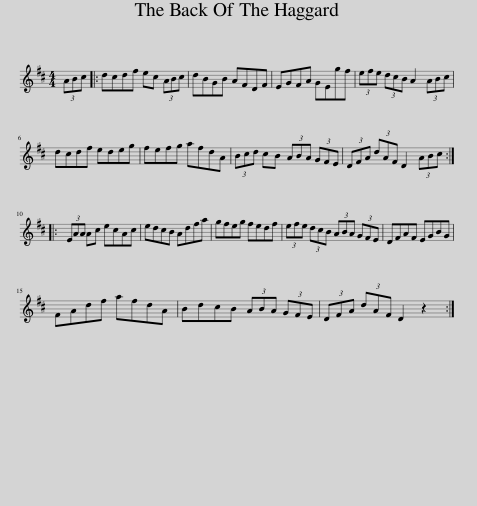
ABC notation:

X:1
L:1/8
M:4/4
I:linebreak $
K:D
V:1 treble
V:1
 (3ABc |: dcdf ec (3ABc | dBGB AFDF | EGFA GEgf | (3efe (3dcB A2 (3ABc |$ %5
 dcdf edeg | fefg afdA | (3Bcd cB (3ABA (3GFE | (3DFA (3dAF D2 (3ABc ::$ (3EAA Ac ecAc | %10
 edcB Adfa | gfeg fedf | (3efe (3dcB (3ABA (3GFE | DFAF EGBG |$ FAdf afdA | %15
 BdcB (3ABA (3GFE | (3DFA (3dAF D2 z2 :| %17
